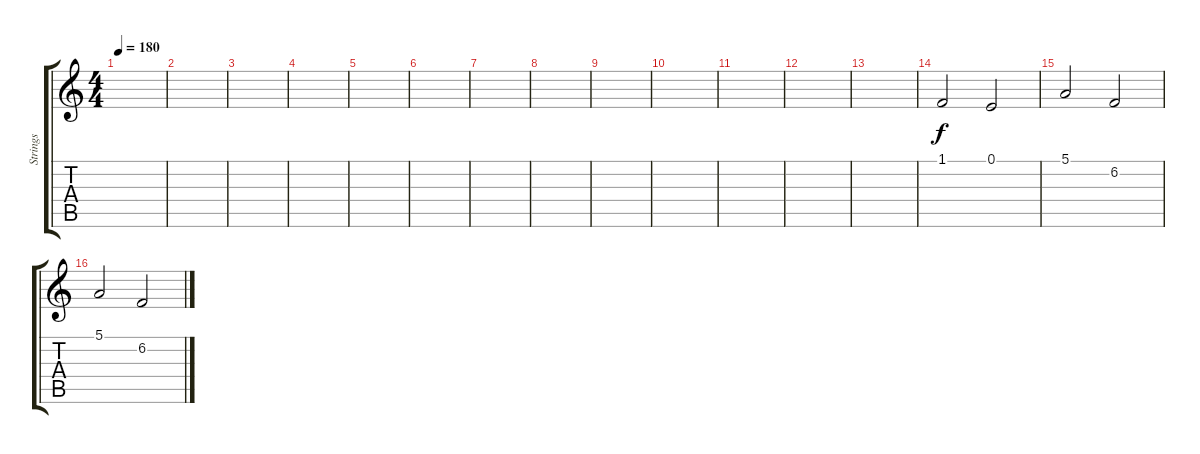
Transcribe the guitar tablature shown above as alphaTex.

\track ("Strings" "Strings") {instrument stringensemble1}
\staff {score tabs}
\tuning (E4 B3 G3 D3 A2 E2) {hide}
\ts (4 4)
\tempo 180
\clef g2
\ks c
|
|
|
|
|
|
|
|
|
|
|
|
|
1.1.2 0.1.2 |
5.1.2 6.2.2 |
5.1.2 6.2.2
